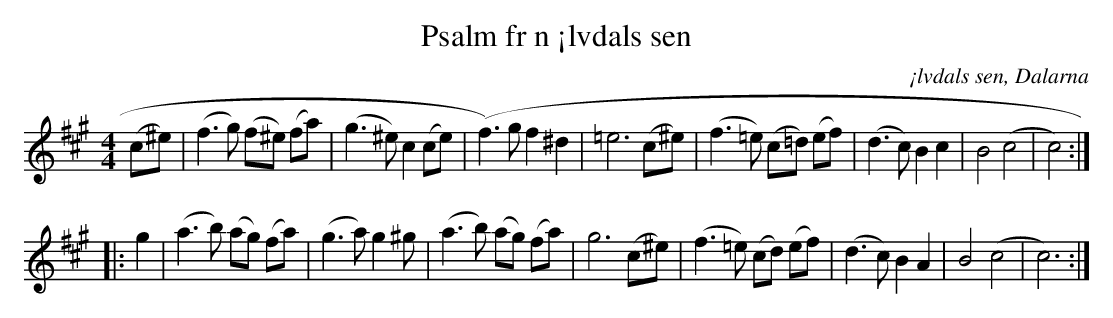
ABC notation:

X:1
T:Psalm fr n ¡lvdals sen
O:¡lvdals sen, Dalarna
M:4/4
L:1/8
K:A
(c^e) | (f3 g) (f^e) (fa) | (g3 ^e) c2 (ce) | (f3) g f2 ^d2 | =e6 (c^e) | (f3=e) (c=d) (ef) | (d3c) B2 c2 | B4(c4 | c4) :|]
|: g2 | (a3b) (ag) (fa) | (g3a) g2 ^g | (a3 b) (ag) (fa) | g6 (c^e) | (f3 =e) (cd) (ef) | (d3 c) B2 A2 | B4 (c4| c6) :|]
